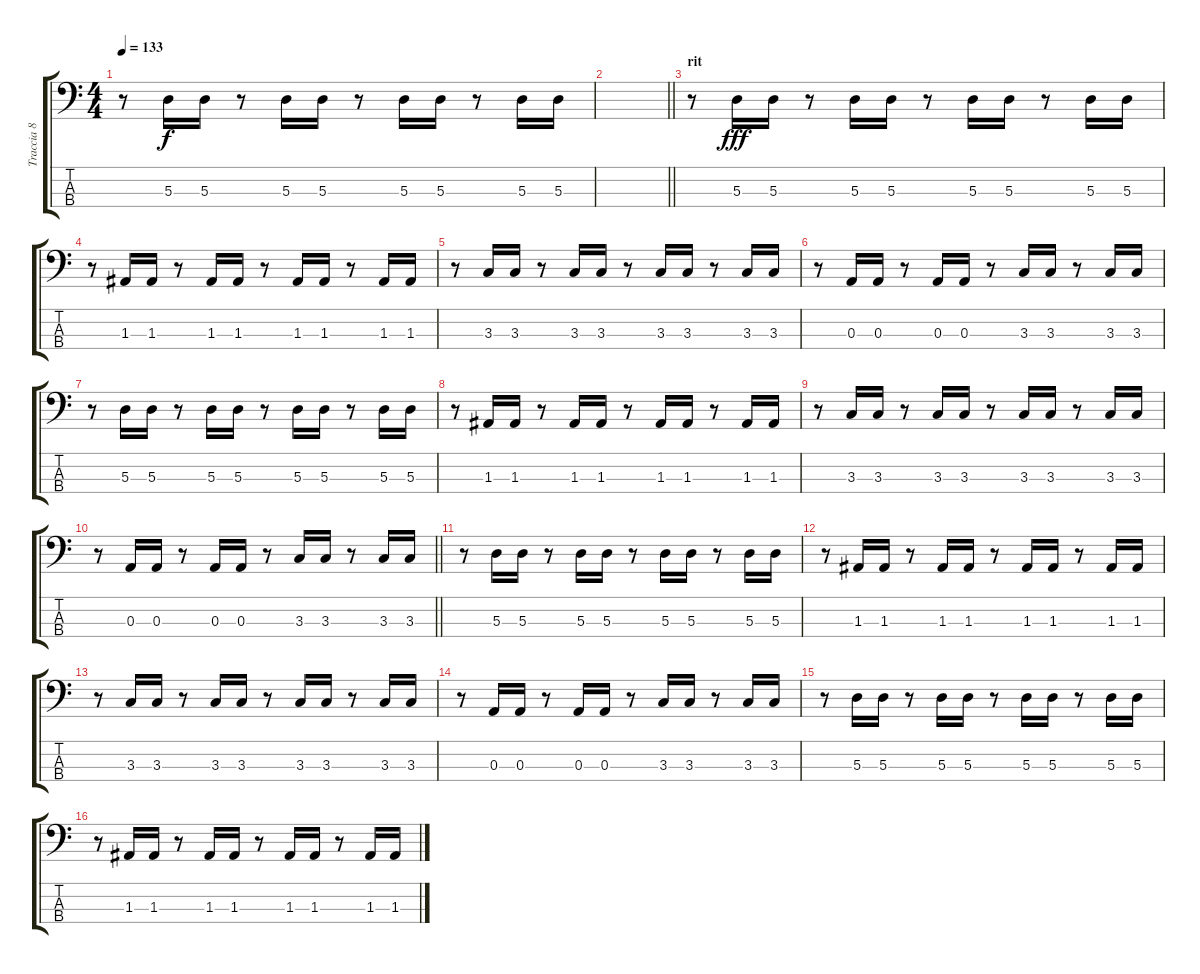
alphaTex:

\track ("Traccia 8" "Traccia 8") {instrument synthbass1}
\staff {score tabs}
\tuning (G2 D2 A1 E1) {hide}
\ts (4 4)
\tempo 133
\clef f4
\ks c
r.8{dy f} 5.3.16 5.3.16 r.8 5.3.16 5.3.16 r.8 5.3.16 5.3.16 r.8 5.3.16 5.3.16 |
\barLineRight lightlight
|
\section ("" "rit")
r.8 5.3.16{dy fff} 5.3.16 r.8 5.3.16 5.3.16 r.8 5.3.16 5.3.16 r.8 5.3.16 5.3.16 |
r.8 1.3.16 1.3.16 r.8 1.3.16 1.3.16 r.8 1.3.16 1.3.16 r.8 1.3.16 1.3.16 |
r.8 3.3.16 3.3.16 r.8 3.3.16 3.3.16 r.8 3.3.16 3.3.16 r.8 3.3.16 3.3.16 |
r.8 0.3.16 0.3.16 r.8 0.3.16 0.3.16 r.8 3.3.16 3.3.16 r.8 3.3.16 3.3.16 |
r.8 5.3.16 5.3.16 r.8 5.3.16 5.3.16 r.8 5.3.16 5.3.16 r.8 5.3.16 5.3.16 |
r.8 1.3.16 1.3.16 r.8 1.3.16 1.3.16 r.8 1.3.16 1.3.16 r.8 1.3.16 1.3.16 |
r.8 3.3.16 3.3.16 r.8 3.3.16 3.3.16 r.8 3.3.16 3.3.16 r.8 3.3.16 3.3.16 |
\barLineRight lightlight
r.8 0.3.16 0.3.16 r.8 0.3.16 0.3.16 r.8 3.3.16 3.3.16 r.8 3.3.16 3.3.16 |
r.8 5.3.16 5.3.16 r.8 5.3.16 5.3.16 r.8 5.3.16 5.3.16 r.8 5.3.16 5.3.16 |
r.8 1.3.16 1.3.16 r.8 1.3.16 1.3.16 r.8 1.3.16 1.3.16 r.8 1.3.16 1.3.16 |
r.8 3.3.16 3.3.16 r.8 3.3.16 3.3.16 r.8 3.3.16 3.3.16 r.8 3.3.16 3.3.16 |
r.8 0.3.16 0.3.16 r.8 0.3.16 0.3.16 r.8 3.3.16 3.3.16 r.8 3.3.16 3.3.16 |
r.8 5.3.16 5.3.16 r.8 5.3.16 5.3.16 r.8 5.3.16 5.3.16 r.8 5.3.16 5.3.16 |
r.8 1.3.16 1.3.16 r.8 1.3.16 1.3.16 r.8 1.3.16 1.3.16 r.8 1.3.16 1.3.16
